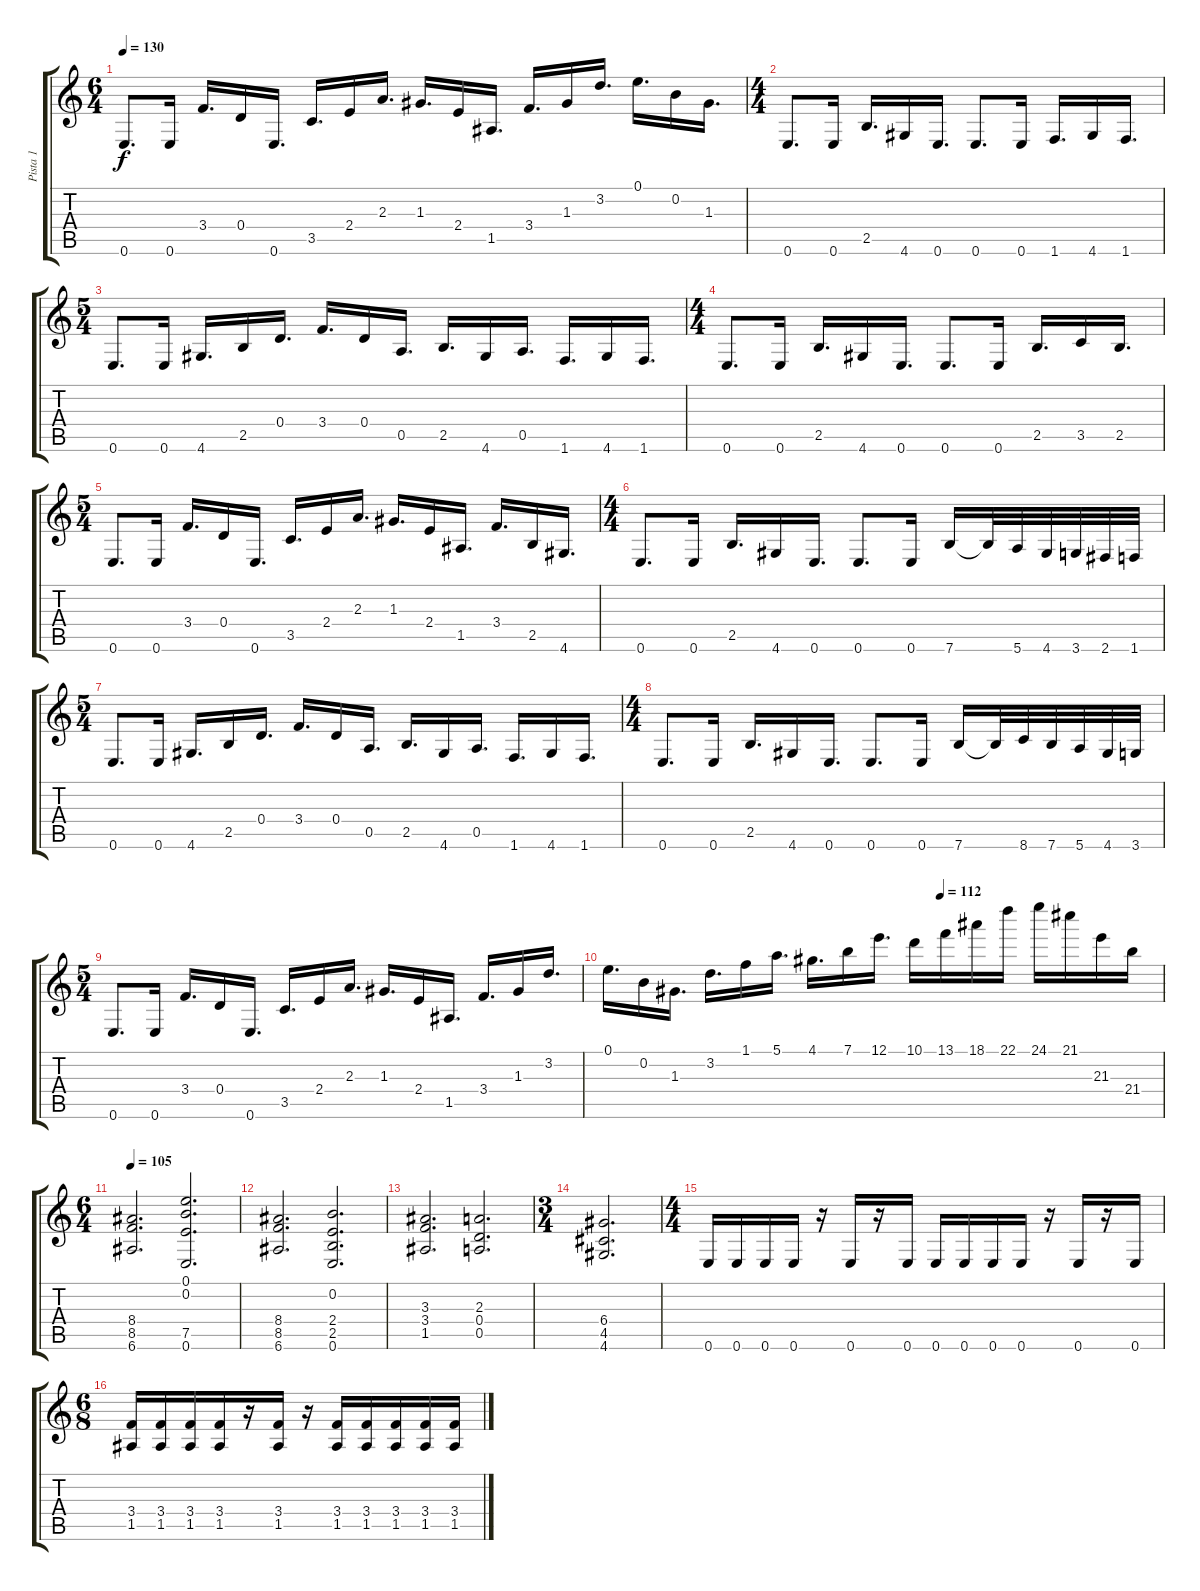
\track ("Pista 1" "Pista 1") {instrument distortionguitar}
\staff {score tabs}
\tuning (E4 B3 G3 D3 A2 E2) {hide}
\ts (6 4)
\tempo 130
\clef g2
\ks c
0.6.8{d dy f} 0.6.16 3.4.16{d} 0.4.16 0.6.16{d} 3.5.16{d} 2.4.16 2.3.16{d} 1.3.16{d} 2.4.16 1.5.16{d} 3.4.16{d} 1.3.16 3.2.16{d} 0.1.16{d} 0.2.16 1.3.16{d} |
\ts (4 4)
0.6.8{d} 0.6.16 2.5.16{d} 4.6.16 0.6.16{d} 0.6.8{d} 0.6.16 1.6.16{d} 4.6.16 1.6.16{d} |
\ts (5 4)
0.6.8{d} 0.6.16 4.6.16{d} 2.5.16 0.4.16{d} 3.4.16{d} 0.4.16 0.5.16{d} 2.5.16{d} 4.6.16 0.5.16{d} 1.6.16{d} 4.6.16 1.6.16{d} |
\ts (4 4)
0.6.8{d} 0.6.16 2.5.16{d} 4.6.16 0.6.16{d} 0.6.8{d} 0.6.16 2.5.16{d} 3.5.16 2.5.16{d} |
\ts (5 4)
0.6.8{d} 0.6.16 3.4.16{d} 0.4.16 0.6.16{d} 3.5.16{d} 2.4.16 2.3.16{d} 1.3.16{d} 2.4.16 1.5.16{d} 3.4.16{d} 2.5.16 4.6.16{d} |
\ts (4 4)
0.6.8{d} 0.6.16 2.5.16{d} 4.6.16 0.6.16{d} 0.6.8{d} 0.6.16 7.6.16 7.6{t}.32 5.6.32 4.6.32 3.6.32 2.6.32 1.6.32 |
\ts (5 4)
0.6.8{d} 0.6.16 4.6.16{d} 2.5.16 0.4.16{d} 3.4.16{d} 0.4.16 0.5.16{d} 2.5.16{d} 4.6.16 0.5.16{d} 1.6.16{d} 4.6.16 1.6.16{d} |
\ts (4 4)
0.6.8{d} 0.6.16 2.5.16{d} 4.6.16 0.6.16{d} 0.6.8{d} 0.6.16 7.6.16 7.6{t}.32 8.6.32 7.6.32 5.6.32 4.6.32 3.6.32 |
\ts (5 4)
0.6.8{d} 0.6.16 3.4.16{d} 0.4.16 0.6.16{d} 3.5.16{d} 2.4.16 2.3.16{d} 1.3.16{d} 2.4.16 1.5.16{d} 3.4.16{d} 1.3.16 3.2.16{d} |
\tempo (112 0.6)
0.1.16{d} 0.2.16 1.3.16{d} 3.2.16{d} 1.1.16 5.1.16{d} 4.1.16{d} 7.1.16 12.1.16{d} 10.1.16 13.1.16 18.1.16 22.1.16 24.1.16 21.1.16 21.3.16 21.4.16 |
\ts (6 4)
\tempo 105
(8.4 8.5 6.6).2{d} (0.1 0.2 7.5 0.6).2{d} |
(8.4 8.5 6.6).2{d} (0.2 2.4 2.5 0.6).2{d} |
(3.3 3.4 1.5).2{d} (2.3 0.4 0.5).2{d} |
\ts (3 4)
(6.4 4.5 4.6).2{d} |
\ts (4 4)
0.6.16 0.6.16 0.6.16 0.6.16 r.16 0.6.16 r.16 0.6.16 0.6.16 0.6.16 0.6.16 0.6.16 r.16 0.6.16 r.16 0.6.16 |
\ts (6 8)
(3.4 1.5).16 (3.4 1.5).16 (3.4 1.5).16 (3.4 1.5).16 r.16 (3.4 1.5).16 r.16 (3.4 1.5).16 (3.4 1.5).16 (3.4 1.5).16 (3.4 1.5).16 (3.4 1.5).16
